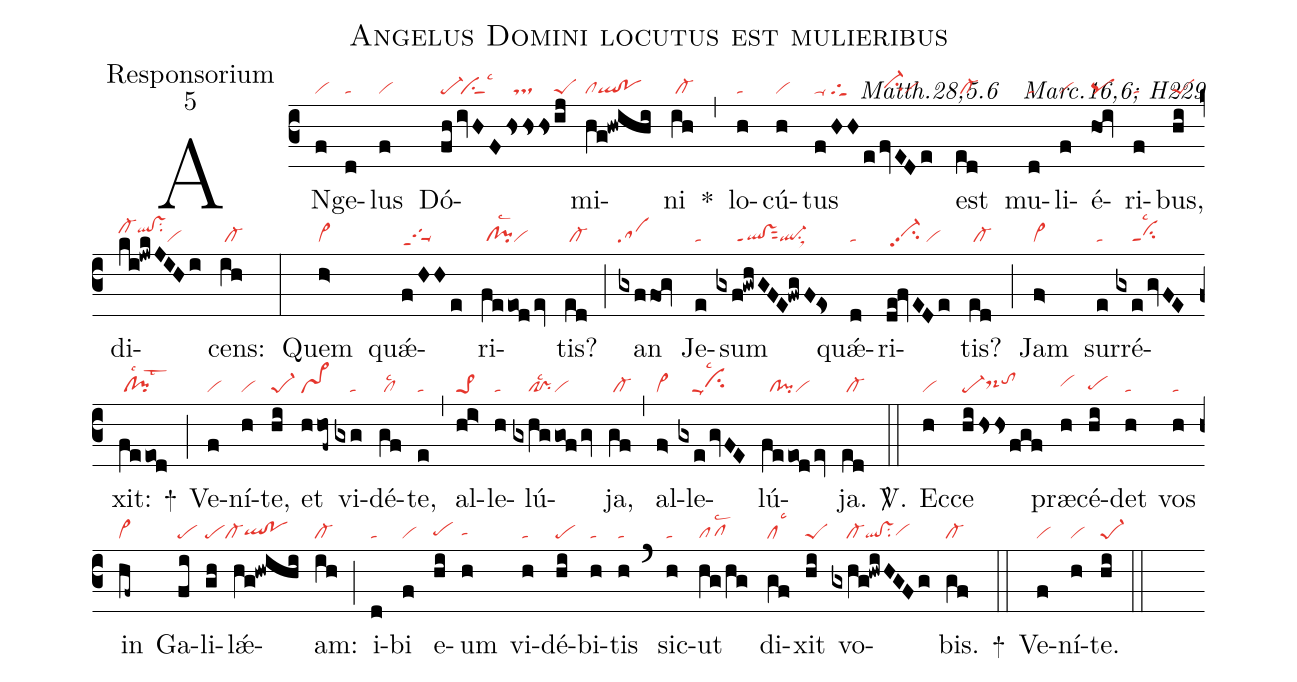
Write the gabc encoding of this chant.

name:Angelus Domini locutus est mulieribus;
office-part:Responsorium;
mode:5;
commentary:ꝶ Matth.28,5.6 ꝟ Marc.16,6; H229;
nabc-lines:1;
%%
(c3)
AN(f|vi)ge(d|ta)lus(f|vi) Dó(fh|pe-|ivHF|/ciSlsc3|hsss|//ts|ij|peS)mi(hg!hwihi|clql!po)ni(ih|/cl-) *(,)
lo(h|ta)cú(h|vi)tus(fHHe|ta-/tgS|fvEDe|/ci-hhvi) est(ed|/cl-) mu(d|ta)li(f|vi)é(hOi|pq)ri(f|ta)bus,(hi|peS)
di(ki!jwkJIHi|cl-hiqlhi!vshisu2vi)cens:(ih|/cl-) (:)
Quem(h>|vi>) quǽ(fHHe|tgS-ppt1)ri(feeo!d/ev|/cl!pilsc2vi)tis?(ed|/cl-) (;)
an(gxffOg|sa) Je(e|ta)sum(gxf!gwhGFE!fwgF!es|/////ql!vssut2ppt1ql-su1sux1)
quǽ(d|ta)ri(de!fvEDe|/vi-hhpp2su2/vi)tis?(ed|/cl-) (;)
Jam(f>|vi>) sur(e|ta)ré(gxegvFE|////cippt1lsc2)xit:(feeo!d|/cl!pilsc1lst3) +(;)
Ve(f|vi)ní(h|vi)te,(hi|pe-1) et(hhof~|pr~) vi(gxg|////ta)dé(gf|/cllsc2)te,(e|ta) (,)
al(hi>|pe>1)le(h|ta)lú(gxhggo!fgv|////cl!prlsc2vi)ja,(gf|/cl-) (,)
al(f>|vi>)le(gxegvFE|////cippu1lsc2)lú(feeo!d/ev|//cl!pivi)ja.(ed|/cl-) <sp>V/</sp>.(::)
Ec(h|vi)ce(hihssfgf|pe-ds-hhtohi) præ(h|vihh)cé(hi|pehg)det(h|ta) vos(h|ta) in(hf~|vi>) Ga(fi|pe)li(gh|pe)lǽ(hg!hwihi|``cl-qlhg!pohg)am:(ih|cl-) (;)
i(d|ta)bi(f|vi) e(hi|pehg)um(h|tahg) vi(h|ta)dé(hi|pe)bi(h|ta)tis(h|ta) (`)
sic(h|ta)ut(hg/hg|pflsc2) di(gf|cllsc3)xit(hi|peS) vo(gxhg!hwiHGFg|////cl-ql!vssu2vihg)bis.(gf|cl-) +(::)
Ve(f|vi)ní(h|vi)te.(hi|pe-1) (::)
